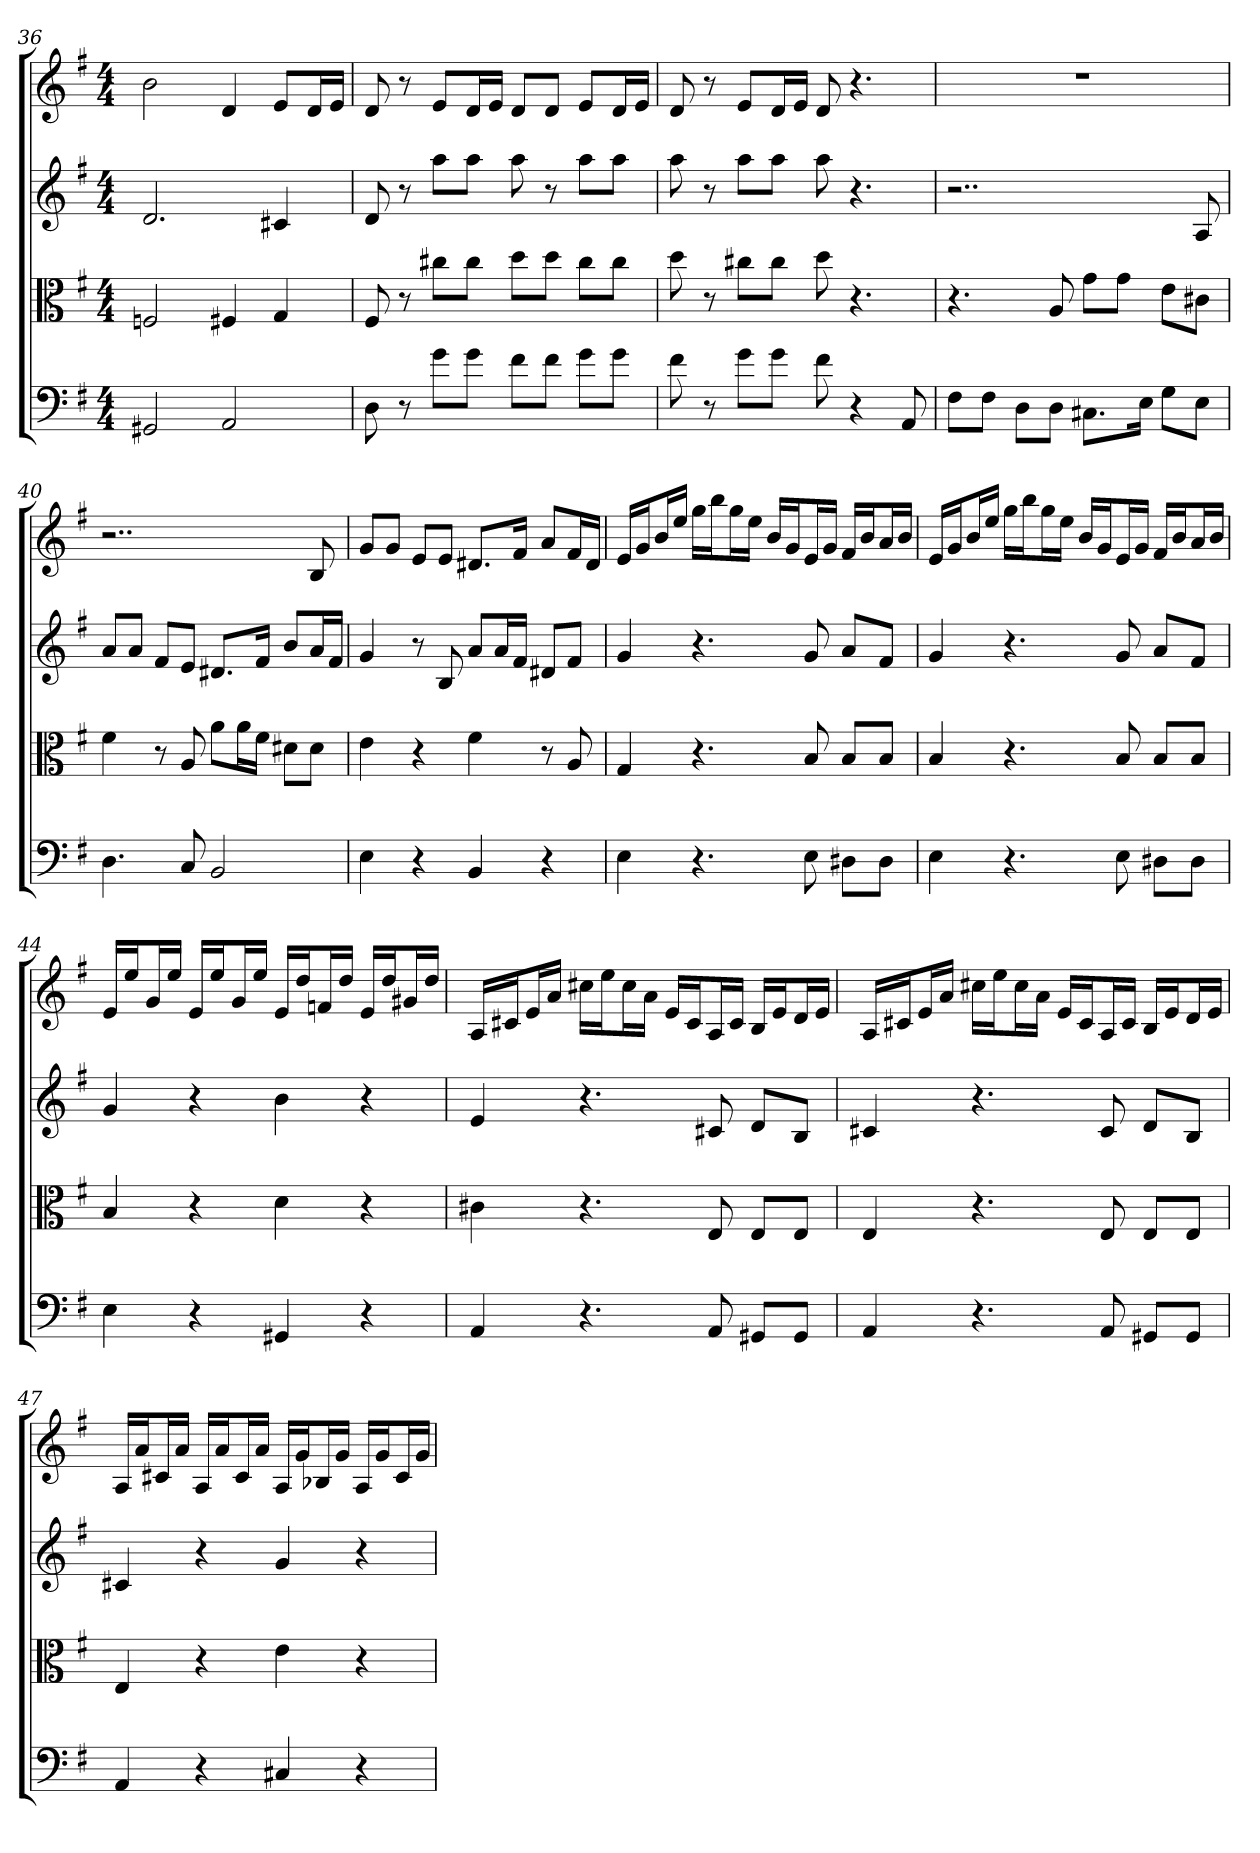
**kern	**kern	**kern	**kern
*part4	*part3	*part2	*part1
*staff4	*staff3	*staff2	*staff1
*clefF4	*clefC3	*	*
*k[f#]	*k[f#]	*k[f#]	*k[f#]
*G:	*G:	*G:	*G:
*M4/4	*M4/4	*M4/4	*M4/4
=36	=36	=36	=36
2GG#X	2Fn	2.d	2b
2AA	4F#X	.	4d
.	4G	4c#X	8eL
.	.	.	16dL
.	.	.	16eJJ
=37	=37	=37	=37
8D	8F#	8d	8d
8r	8r	8r	8r
8g\L	8cc#X\L	8aaL	8eL
8g\J	8cc#\J	8aaJ	16dL
.	.	.	16eJJ
8f#\L	8dd\L	8aa	8dL
8f#\J	8dd\J	8r	8dJ
8g\L	8cc#\L	8aaL	8eL
8g\J	8cc#\J	8aaJ	16dL
.	.	.	16eJJ
=38	=38	=38	=38
8f#	8dd	8aa	8d
8r	8r	8r	8r
8g\L	8cc#X\L	8aaL	8eL
8g\J	8cc#\J	8aaJ	16dL
.	.	.	16eJJ
8f#	8dd	8aa	8d
4r	4.r	4.r	4.r
8AA	.	.	.
=39	=39	=39	=39
8F#\L	4.r	2..r	1r
8F#\J	.	.	.
8D\L	.	.	.
8D\J	8A	.	.
8.C#X\L	8g\L	.	.
.	8g\J	.	.
16E\Jk	.	.	.
8G\L	8e\L	.	.
8E\J	8c#X\J	8A	.
=40	=40	=40	=40
4.D	4f#	8aL	2..r
.	.	8aJ	.
.	8r	8f#L	.
8C	8A	8eJ	.
2BB	8a\L	8.d#XL	.
.	16a\L	.	.
.	16f#\JJ	16f#Jk	.
.	8d#X\L	8bL	.
.	8d#\J	16aL	8B
.	.	16f#JJ	.
=41	=41	=41	=41
4E	4e	4g	8gL
.	.	.	8gJ
4r	4r	8r	8eL
.	.	8B	8eJ
4BB	4f#	8aL	8.d#XL
.	.	16aL	.
.	.	16f#JJ	16f#Jk
4r	8r	8d#XL	8aL
.	8A	8f#J	16f#L
.	.	.	16d#JJ
=42	=42	=42	=42
4E	4G	4g	16eLL
.	.	.	16gJ
.	.	.	16bL
.	.	.	16eeJJ
4.r	4.r	4.r	16ggLL
.	.	.	16bbJ
.	.	.	16ggL
.	.	.	16eeJJ
.	.	.	16bLL
.	.	.	16gJ
8E	8B	8g	16eL
.	.	.	16gJJ
8D#X\L	8B/L	8aL	16f#LL
.	.	.	16bJ
8D#\J	8B/J	8f#J	16aL
.	.	.	16bJJ
=43	=43	=43	=43
4E	4B	4g	16eLL
.	.	.	16gJ
.	.	.	16bL
.	.	.	16eeJJ
4.r	4.r	4.r	16ggLL
.	.	.	16bbJ
.	.	.	16ggL
.	.	.	16eeJJ
.	.	.	16bLL
.	.	.	16gJ
8E	8B	8g	16eL
.	.	.	16gJJ
8D#X\L	8B/L	8aL	16f#LL
.	.	.	16bJ
8D#\J	8B/J	8f#J	16aL
.	.	.	16bJJ
=44	=44	=44	=44
4E	4B	4g	16eLL
.	.	.	16eeJ
.	.	.	16gL
.	.	.	16eeJJ
4r	4r	4r	16eLL
.	.	.	16eeJ
.	.	.	16gL
.	.	.	16eeJJ
4GG#X	4d	4b	16eLL
.	.	.	16ddJ
.	.	.	16fnL
.	.	.	16ddJJ
4r	4r	4r	16eLL
.	.	.	16ddJ
.	.	.	16g#XL
.	.	.	16ddJJ
=45	=45	=45	=45
4AA	4c#X	4e	16ALL
.	.	.	16c#XJ
.	.	.	16eL
.	.	.	16aJJ
4.r	4.r	4.r	16cc#XLL
.	.	.	16eeJ
.	.	.	16cc#L
.	.	.	16aJJ
.	.	.	16eLL
.	.	.	16c#J
8AA	8E	8c#X	16AL
.	.	.	16c#JJ
8GG#X/L	8E/L	8dL	16BLL
.	.	.	16eJ
8GG#/J	8E/J	8BJ	16dL
.	.	.	16eJJ
=46	=46	=46	=46
4AA	4E	4c#X	16ALL
.	.	.	16c#XJ
.	.	.	16eL
.	.	.	16aJJ
4.r	4.r	4.r	16cc#XLL
.	.	.	16eeJ
.	.	.	16cc#L
.	.	.	16aJJ
.	.	.	16eLL
.	.	.	16c#J
8AA	8E	8c#	16AL
.	.	.	16c#JJ
8GG#X/L	8E/L	8dL	16BLL
.	.	.	16eJ
8GG#/J	8E/J	8BJ	16dL
.	.	.	16eJJ
=47	=47	=47	=47
4AA	4E	4c#X	16ALL
.	.	.	16aJ
.	.	.	16c#XL
.	.	.	16aJJ
4r	4r	4r	16ALL
.	.	.	16aJ
.	.	.	16c#L
.	.	.	16aJJ
4C#X	4e	4g	16ALL
.	.	.	16gJ
.	.	.	16B-XL
.	.	.	16gJJ
4r	4r	4r	16ALL
.	.	.	16gJ
.	.	.	16c#L
.	.	.	16gJJ
=	=	=	=
*-	*-	*-	*-
